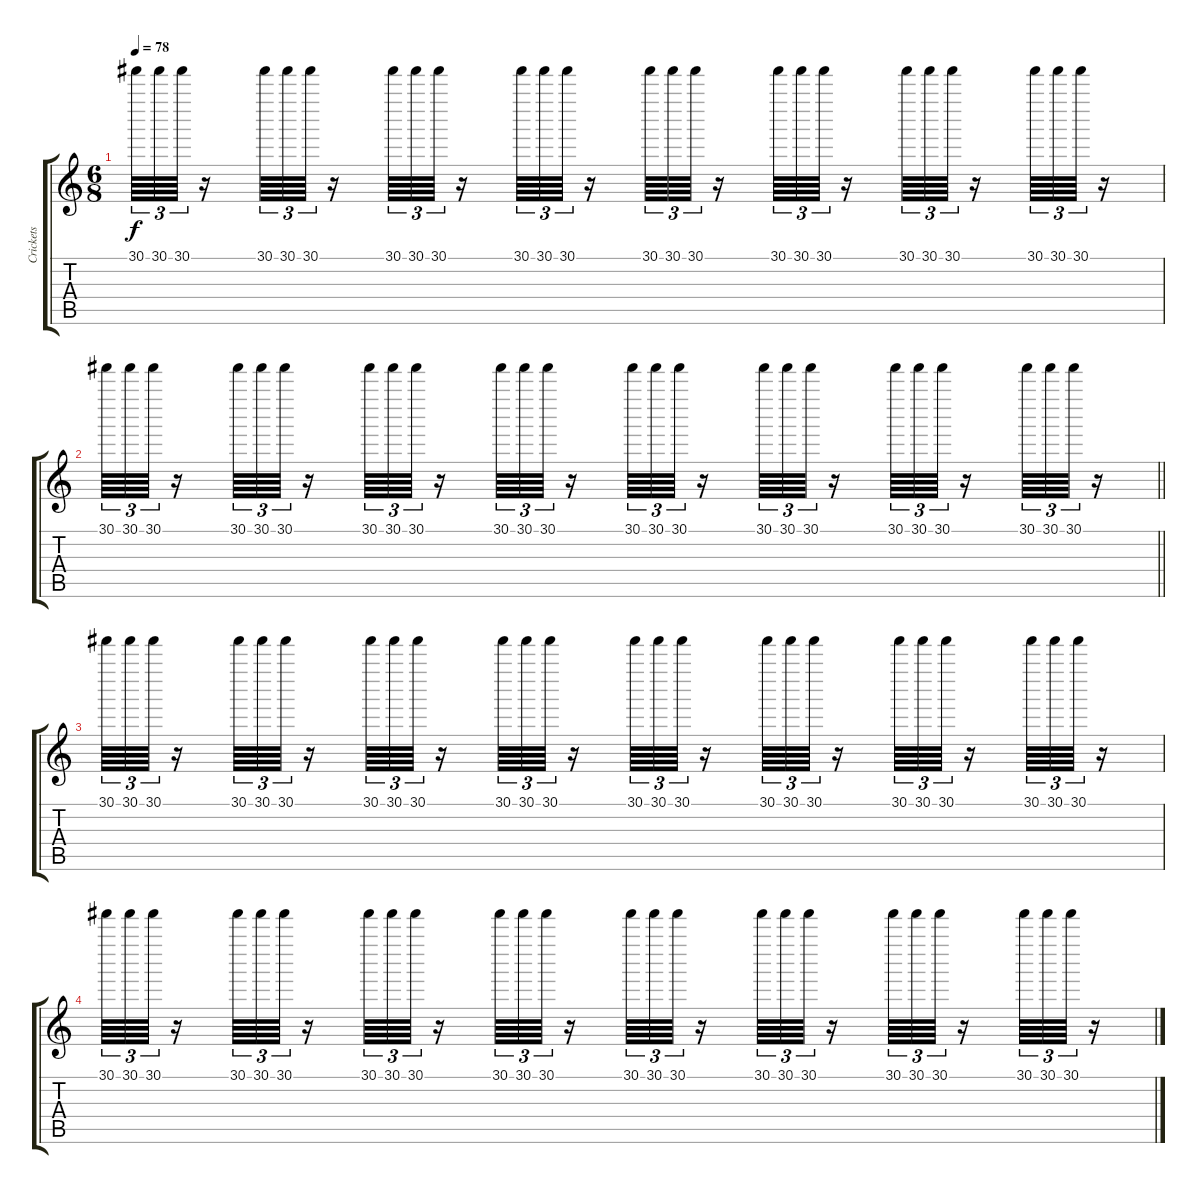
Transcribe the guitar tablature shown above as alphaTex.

\track ("Crickets" "Crickets") {instrument pad5bowed}
\staff {score tabs}
\tuning (C6 B3 Gb3 D3 A2 E2) {hide}
\ts (6 8)
\tempo 78
\clef g2
\ks c
30.1.64{tu (3 2) dy f} 30.1.64{tu (3 2)} 30.1.64{tu (3 2)} r.16 30.1.64{tu (3 2)} 30.1.64{tu (3 2)} 30.1.64{tu (3 2)} r.16 30.1.64{tu (3 2)} 30.1.64{tu (3 2)} 30.1.64{tu (3 2)} r.16 30.1.64{tu (3 2)} 30.1.64{tu (3 2)} 30.1.64{tu (3 2)} r.16 30.1.64{tu (3 2)} 30.1.64{tu (3 2)} 30.1.64{tu (3 2)} r.16 30.1.64{tu (3 2)} 30.1.64{tu (3 2)} 30.1.64{tu (3 2)} r.16 30.1.64{tu (3 2)} 30.1.64{tu (3 2)} 30.1.64{tu (3 2)} r.16 30.1.64{tu (3 2)} 30.1.64{tu (3 2)} 30.1.64{tu (3 2)} r.16 |
\barLineRight lightlight
30.1.64{tu (3 2)} 30.1.64{tu (3 2)} 30.1.64{tu (3 2)} r.16 30.1.64{tu (3 2)} 30.1.64{tu (3 2)} 30.1.64{tu (3 2)} r.16 30.1.64{tu (3 2)} 30.1.64{tu (3 2)} 30.1.64{tu (3 2)} r.16 30.1.64{tu (3 2)} 30.1.64{tu (3 2)} 30.1.64{tu (3 2)} r.16 30.1.64{tu (3 2)} 30.1.64{tu (3 2)} 30.1.64{tu (3 2)} r.16 30.1.64{tu (3 2)} 30.1.64{tu (3 2)} 30.1.64{tu (3 2)} r.16 30.1.64{tu (3 2)} 30.1.64{tu (3 2)} 30.1.64{tu (3 2)} r.16 30.1.64{tu (3 2)} 30.1.64{tu (3 2)} 30.1.64{tu (3 2)} r.16 |
30.1.64{tu (3 2)} 30.1.64{tu (3 2)} 30.1.64{tu (3 2)} r.16 30.1.64{tu (3 2)} 30.1.64{tu (3 2)} 30.1.64{tu (3 2)} r.16 30.1.64{tu (3 2)} 30.1.64{tu (3 2)} 30.1.64{tu (3 2)} r.16 30.1.64{tu (3 2)} 30.1.64{tu (3 2)} 30.1.64{tu (3 2)} r.16 30.1.64{tu (3 2)} 30.1.64{tu (3 2)} 30.1.64{tu (3 2)} r.16 30.1.64{tu (3 2)} 30.1.64{tu (3 2)} 30.1.64{tu (3 2)} r.16 30.1.64{tu (3 2)} 30.1.64{tu (3 2)} 30.1.64{tu (3 2)} r.16 30.1.64{tu (3 2)} 30.1.64{tu (3 2)} 30.1.64{tu (3 2)} r.16 |
30.1.64{tu (3 2)} 30.1.64{tu (3 2)} 30.1.64{tu (3 2)} r.16 30.1.64{tu (3 2)} 30.1.64{tu (3 2)} 30.1.64{tu (3 2)} r.16 30.1.64{tu (3 2)} 30.1.64{tu (3 2)} 30.1.64{tu (3 2)} r.16 30.1.64{tu (3 2)} 30.1.64{tu (3 2)} 30.1.64{tu (3 2)} r.16 30.1.64{tu (3 2)} 30.1.64{tu (3 2)} 30.1.64{tu (3 2)} r.16 30.1.64{tu (3 2)} 30.1.64{tu (3 2)} 30.1.64{tu (3 2)} r.16 30.1.64{tu (3 2)} 30.1.64{tu (3 2)} 30.1.64{tu (3 2)} r.16 30.1.64{tu (3 2)} 30.1.64{tu (3 2)} 30.1.64{tu (3 2)} r.16
